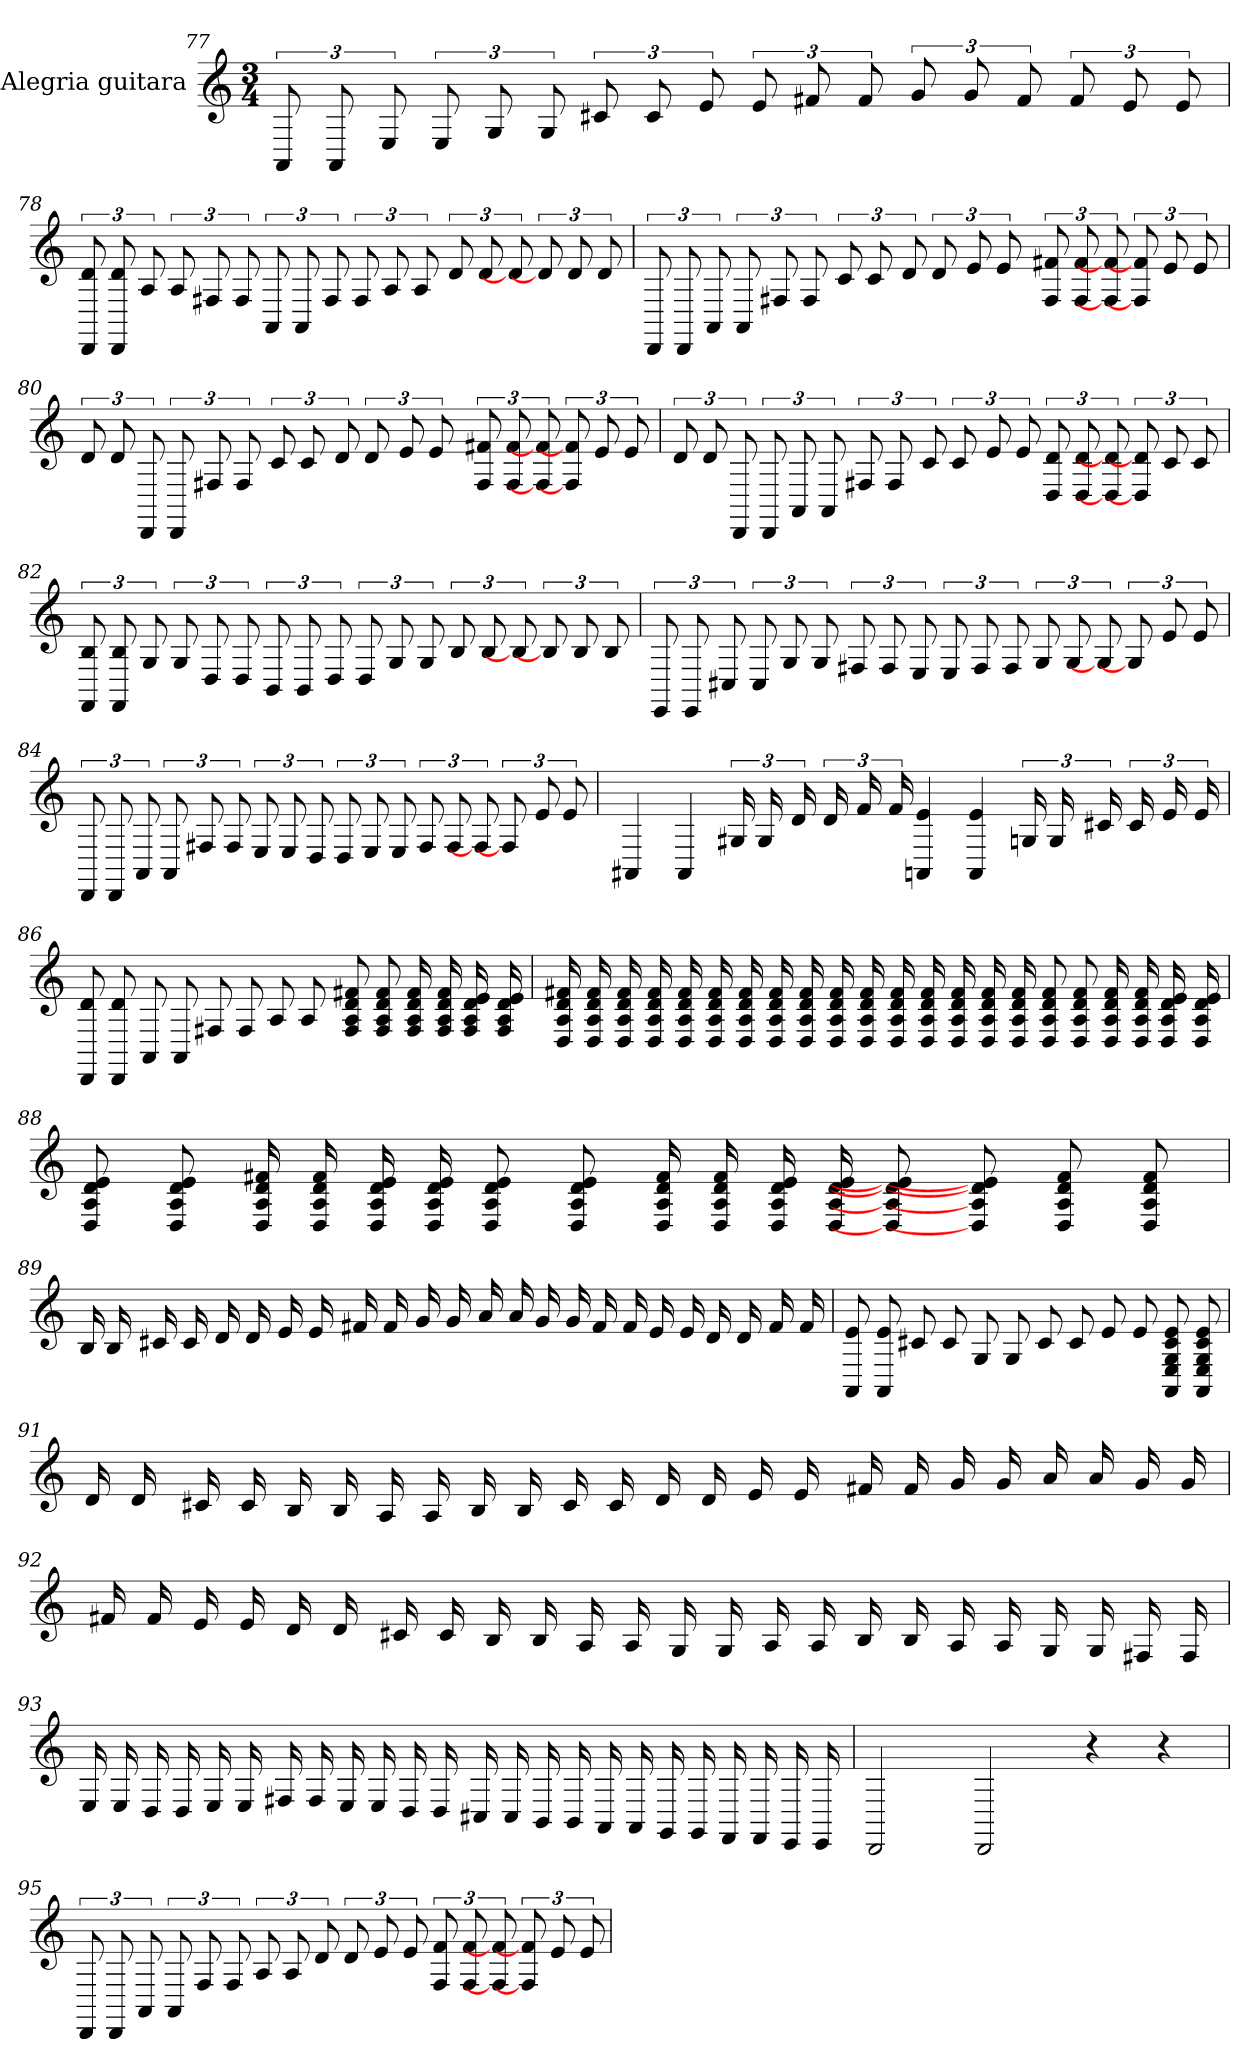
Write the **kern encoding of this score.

**kern
*part1
*staff1
*I"Alegria guitara
*
*k[]
*M3/4
=77
12AA
12AA
12E
12E
12G
12G
12c#
12c#
12e
12e
12f#
12f#
12g
12g
12f#
12f#
12e
12e
=78
12d 12DD
12d 12DD
12A
12A
12F#
12F#
12AA
12AA
12F#
12F#
12A
12A
12d
12d
12d]
12d]
12d
12d
=79
12DD
12DD
12AA
12AA
12F#
12F#
12c
12c
12d
12d
12e
12e
12f# 12F#
12f# 12F#
12f#] 12F#]
12f#] 12F#]
12e
12e
=80
12d
12d
12DD
12DD
12F#
12F#
12c
12c
12d
12d
12e
12e
12f# 12F#
12f# 12F#
12f#] 12F#]
12f#] 12F#]
12e
12e
=81
12d
12d
12DD
12DD
12AA
12AA
12F#
12F#
12c
12c
12e
12e
12d 12D
12d 12D
12d] 12D]
12d] 12D]
12c
12c
=82
12B 12FF
12B 12FF
12G
12G
12D
12D
12BB
12BB
12D
12D
12G
12G
12B
12B
12B]
12B]
12B
12B
=83
12EE
12EE
12C#
12C#
12G
12G
12F#
12F#
12E
12E
12F#
12F#
12G
12G
12G]
12G]
12e
12e
=84
12DD
12DD
12AA
12AA
12F#
12F#
12E
12E
12D
12D
12E
12E
12F#
12F#
12F#]
12F#]
12e
12e
=85
4AA#
4AA#
24G#
24G#
24d
24d
24f
24f
4e 4AA
4e 4AA
24G
24G
24c#
24c#
24e
24e
=86
8d 8DD
8d 8DD
8AA
8AA
8F#
8F#
8A
8A
8f# 8d 8A 8F#
8f# 8d 8A 8F#
16f# 16d 16A 16F#
16f# 16d 16A 16F#
16e 16d 16A 16F#
16e 16d 16A 16F#
=87
16f# 16d 16A 16D
16f# 16d 16A 16D
16f# 16d 16A 16D
16f# 16d 16A 16D
16f# 16d 16A 16D
16f# 16d 16A 16D
16f# 16d 16A 16D
16f# 16d 16A 16D
16f# 16d 16A 16D
16f# 16d 16A 16D
16f# 16d 16A 16D
16f# 16d 16A 16D
16f# 16d 16A 16D
16f# 16d 16A 16D
16f# 16d 16A 16D
16f# 16d 16A 16D
8f# 8d 8A 8D
8f# 8d 8A 8D
16f# 16d 16A 16D
16f# 16d 16A 16D
16e 16d 16A 16D
16e 16d 16A 16D
=88
8e 8d 8A 8D
8e 8d 8A 8D
16f# 16d 16A 16D
16f# 16d 16A 16D
16e 16d 16A 16D
16e 16d 16A 16D
8e 8d 8A 8D
8e 8d 8A 8D
16f# 16d 16A 16D
16f# 16d 16A 16D
16e 16d 16A 16D
16e 16d 16A 16D
8e] 8d] 8A] 8D]
8e] 8d] 8A] 8D]
8f# 8d 8A 8D
8f# 8d 8A 8D
=89
16B
16B
16c#
16c#
16d
16d
16e
16e
16f#
16f#
16g
16g
16a
16a
16g
16g
16f#
16f#
16e
16e
16d
16d
16f#
16f#
=90
8e 8AA
8e 8AA
8c#
8c#
8G
8G
8c#
8c#
8e
8e
8e 8c# 8G 8E 8AA
8e 8c# 8G 8E 8AA
=91
16d
16d
16c#
16c#
16B
16B
16A
16A
16B
16B
16c#
16c#
16d
16d
16e
16e
16f#
16f#
16g
16g
16a
16a
16g
16g
=92
16f#
16f#
16e
16e
16d
16d
16c#
16c#
16B
16B
16A
16A
16G
16G
16A
16A
16B
16B
16A
16A
16G
16G
16F#
16F#
=93
16E
16E
16D
16D
16E
16E
16F#
16F#
16E
16E
16D
16D
16C#
16C#
16BB
16BB
16AA
16AA
16GG
16GG
16FF
16FF
16EE
16EE
=94
2DD
2DD
4r
4r
=95
12DD
12DD
12AA
12AA
12F
12F
12A
12A
12d
12d
12e
12e
12f 12F
12f 12F
12f] 12F]
12f] 12F]
12e
12e
=
*-
